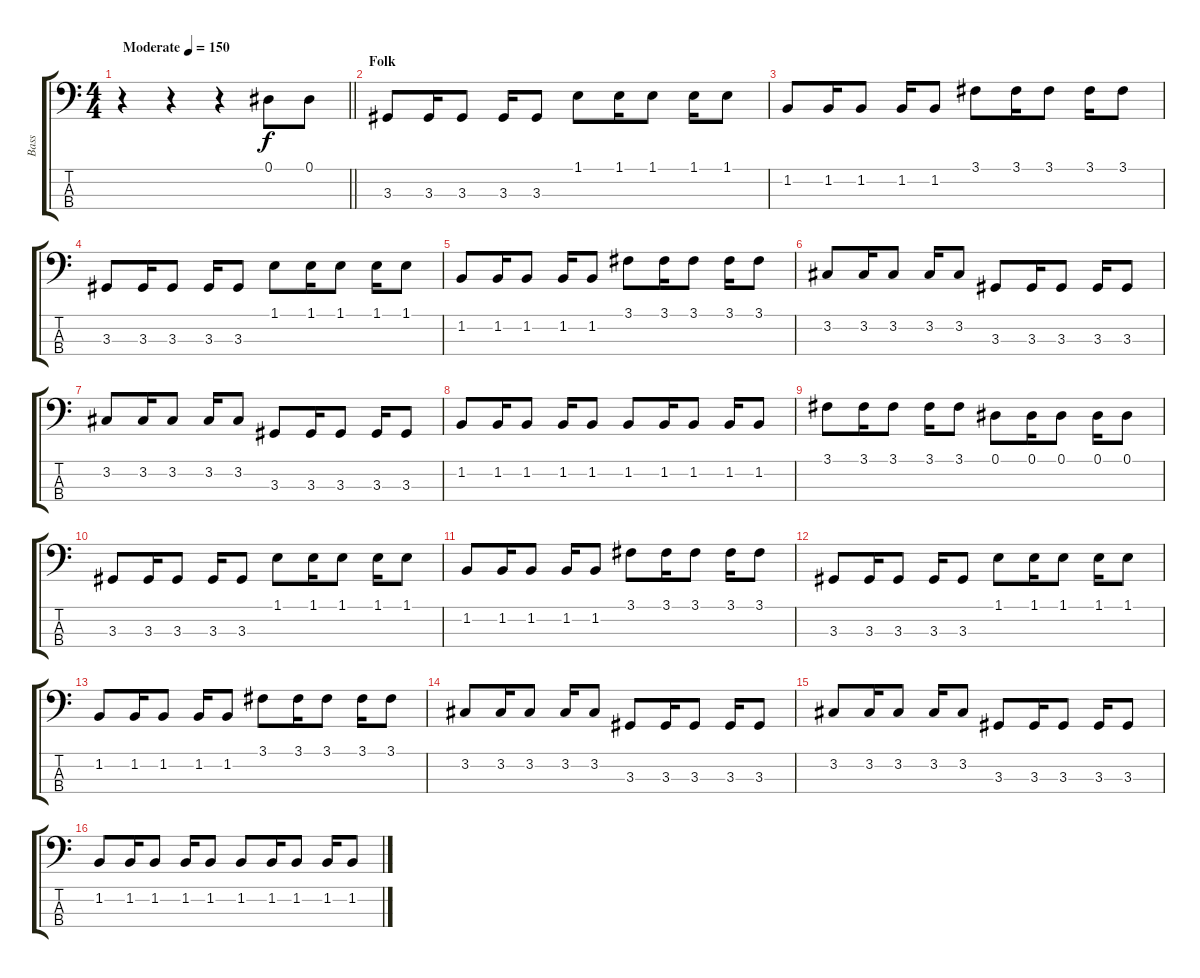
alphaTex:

\track ("Bass" "Bass") {instrument electricbasspick}
\staff {score tabs}
\tuning (Eb2 Bb1 F1 C1) {hide}
\ts (4 4)
\tempo (150 "Moderate")
\clef f4
\barLineRight lightlight
\ks c
r.4{dy f instrument electricbasspick} r.4 r.4 0.1.8 0.1.8 |
\section ("" "Folk")
3.3.8 3.3.16 3.3.8 3.3.16 3.3.8 1.1.8 1.1.16 1.1.8 1.1.16 1.1.8 |
1.2.8 1.2.16 1.2.8 1.2.16 1.2.8 3.1.8 3.1.16 3.1.8 3.1.16 3.1.8 |
3.3.8 3.3.16 3.3.8 3.3.16 3.3.8 1.1.8 1.1.16 1.1.8 1.1.16 1.1.8 |
1.2.8 1.2.16 1.2.8 1.2.16 1.2.8 3.1.8 3.1.16 3.1.8 3.1.16 3.1.8 |
3.2.8 3.2.16 3.2.8 3.2.16 3.2.8 3.3.8 3.3.16 3.3.8 3.3.16 3.3.8 |
3.2.8 3.2.16 3.2.8 3.2.16 3.2.8 3.3.8 3.3.16 3.3.8 3.3.16 3.3.8 |
1.2.8 1.2.16 1.2.8 1.2.16 1.2.8 1.2.8 1.2.16 1.2.8 1.2.16 1.2.8 |
3.1.8 3.1.16 3.1.8 3.1.16 3.1.8 0.1.8 0.1.16 0.1.8 0.1.16 0.1.8 |
3.3.8 3.3.16 3.3.8 3.3.16 3.3.8 1.1.8 1.1.16 1.1.8 1.1.16 1.1.8 |
1.2.8 1.2.16 1.2.8 1.2.16 1.2.8 3.1.8 3.1.16 3.1.8 3.1.16 3.1.8 |
3.3.8 3.3.16 3.3.8 3.3.16 3.3.8 1.1.8 1.1.16 1.1.8 1.1.16 1.1.8 |
1.2.8 1.2.16 1.2.8 1.2.16 1.2.8 3.1.8 3.1.16 3.1.8 3.1.16 3.1.8 |
3.2.8 3.2.16 3.2.8 3.2.16 3.2.8 3.3.8 3.3.16 3.3.8 3.3.16 3.3.8 |
3.2.8 3.2.16 3.2.8 3.2.16 3.2.8 3.3.8 3.3.16 3.3.8 3.3.16 3.3.8 |
1.2.8 1.2.16 1.2.8 1.2.16 1.2.8 1.2.8 1.2.16 1.2.8 1.2.16 1.2.8
